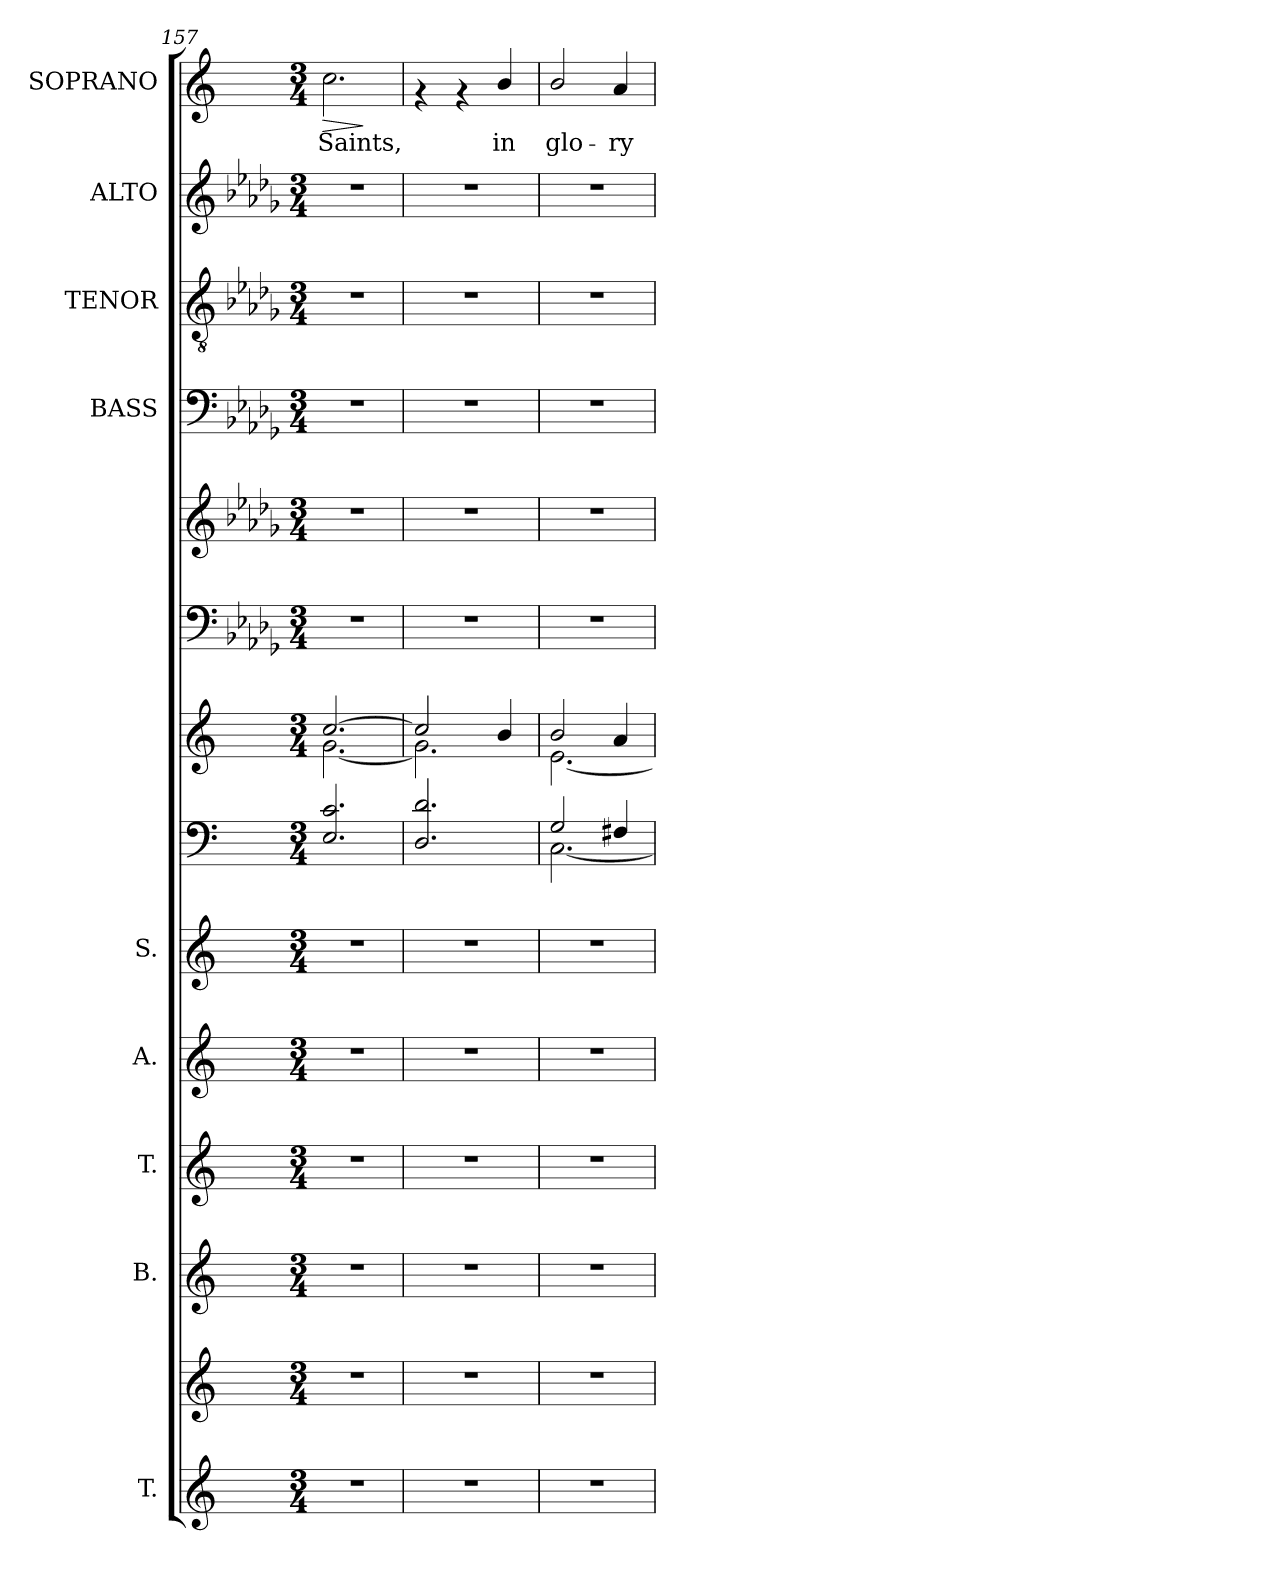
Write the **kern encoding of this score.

**kern	**kern	**kern	**kern	**kern	**kern	**kern	**kern	**kern	**kern	**kern	**kern	**kern	**kern	**text	**dynam
*part13	*part13	*part12	*part11	*part10	*part9	*part8	*part7	*part6	*part5	*part4	*part3	*part2	*part1	*part1	*part1
*staff14	*staff13	*staff12	*staff11	*staff10	*staff9	*staff8	*staff7	*staff6	*staff5	*staff4	*staff3	*staff2	*staff1	*staff1	*staff1
*I"T.	*	*I"B.	*I"T.	*I"A.	*I"S.	*	*	*	*	*I"BASS	*I"TENOR	*I"ALTO	*I"SOPRANO	*	*
*	*	*	*	*	*	*	*	*	*	*I'B.	*I'T.	*I'A.	*I'S.	*	*
*clefG2	*clefG2	*clefG2	*clefG2	*clefG2	*clefG2	*clefF4	*clefG2	*clefF4	*clefG2	*clefF4	*clefGv2	*clefG2	*clefG2	*	*
*k[]	*k[]	*k[]	*k[]	*k[]	*k[]	*k[]	*k[]	*k[b-e-a-d-g-]	*k[b-e-a-d-g-]	*k[b-e-a-d-g-]	*k[b-e-a-d-g-]	*k[b-e-a-d-g-]	*k[]	*	*
*C:	*C:	*C:	*C:	*C:	*C:	*C:	*C:	*D-:	*D-:	*D-:	*D-:	*D-:	*C:	*	*
*M3/4	*M3/4	*M3/4	*M3/4	*M3/4	*M3/4	*M3/4	*M3/4	*M3/4	*M3/4	*M3/4	*M3/4	*M3/4	*M3/4	*	*
=157	=157	=157	=157	=157	=157	=157	=157	=157	=157	=157	=157	=157	=157	=157	=157
*	*	*	*	*	*	*	*^	*	*	*	*	*	*	*	*
!	!	!	!	!	!	!	!	!	!	!	!	!	!	!	!LO:LY:b	!LO:HP:b
2.r	2.r	2.r	2.r	2.r	2.r	2.E/ 2.c/	[>2.cc/	[<2.g\	2.r	2.r	2.r	2.r	2.r	2.cc\	Saints,	>
*	*	*	*	*	*	*	*v	*v	*	*	*	*	*	*	*	*
.	.	.	.	.	.	.	.	.	.	.	.	.	.	.	]
=158	=158	=158	=158	=158	=158	=158	=158	=158	=158	=158	=158	=158	=158	=158	=158
*	*	*	*	*	*	*	*^	*	*	*	*	*	*	*	*
2.r	2.r	2.r	2.r	2.r	2.r	2.D/ 2.d/	2cc/]	2.g\]	2.r	2.r	2.r	2.r	2.r	4rf	.	.
.	.	.	.	.	.	.	.	.	.	.	.	.	.	4rf	.	.
!	!	!	!	!	!	!	!	!	!	!	!	!	!	!	!LO:LY:b	!
.	.	.	.	.	.	.	4b/	.	.	.	.	.	.	4b/	in	.
=159	=159	=159	=159	=159	=159	=159	=159	=159	=159	=159	=159	=159	=159	=159	=159	=159
*	*	*	*	*	*	*^	*	*	*	*	*	*	*	*	*	*
!	!	!	!	!	!	!	!	!	!	!	!	!	!	!	!	!LO:LY:b	!
2.r	2.r	2.r	2.r	2.r	2.r	2G/	[<2.C\	2b/	[<2.e\	2.r	2.r	2.r	2.r	2.r	2b/	glo-	.
!	!	!	!	!	!	!	!	!	!	!	!	!	!	!	!	!LO:LY:b	!
.	.	.	.	.	.	4F#X/	.	4a/	.	.	.	.	.	.	4a/	-ry	.
*	*	*	*	*	*	*v	*v	*	*	*	*	*	*	*	*	*	*
*	*	*	*	*	*	*	*v	*v	*	*	*	*	*	*	*	*
=	=	=	=	=	=	=	=	=	=	=	=	=	=	=	=
*-	*-	*-	*-	*-	*-	*-	*-	*-	*-	*-	*-	*-	*-	*-	*-
